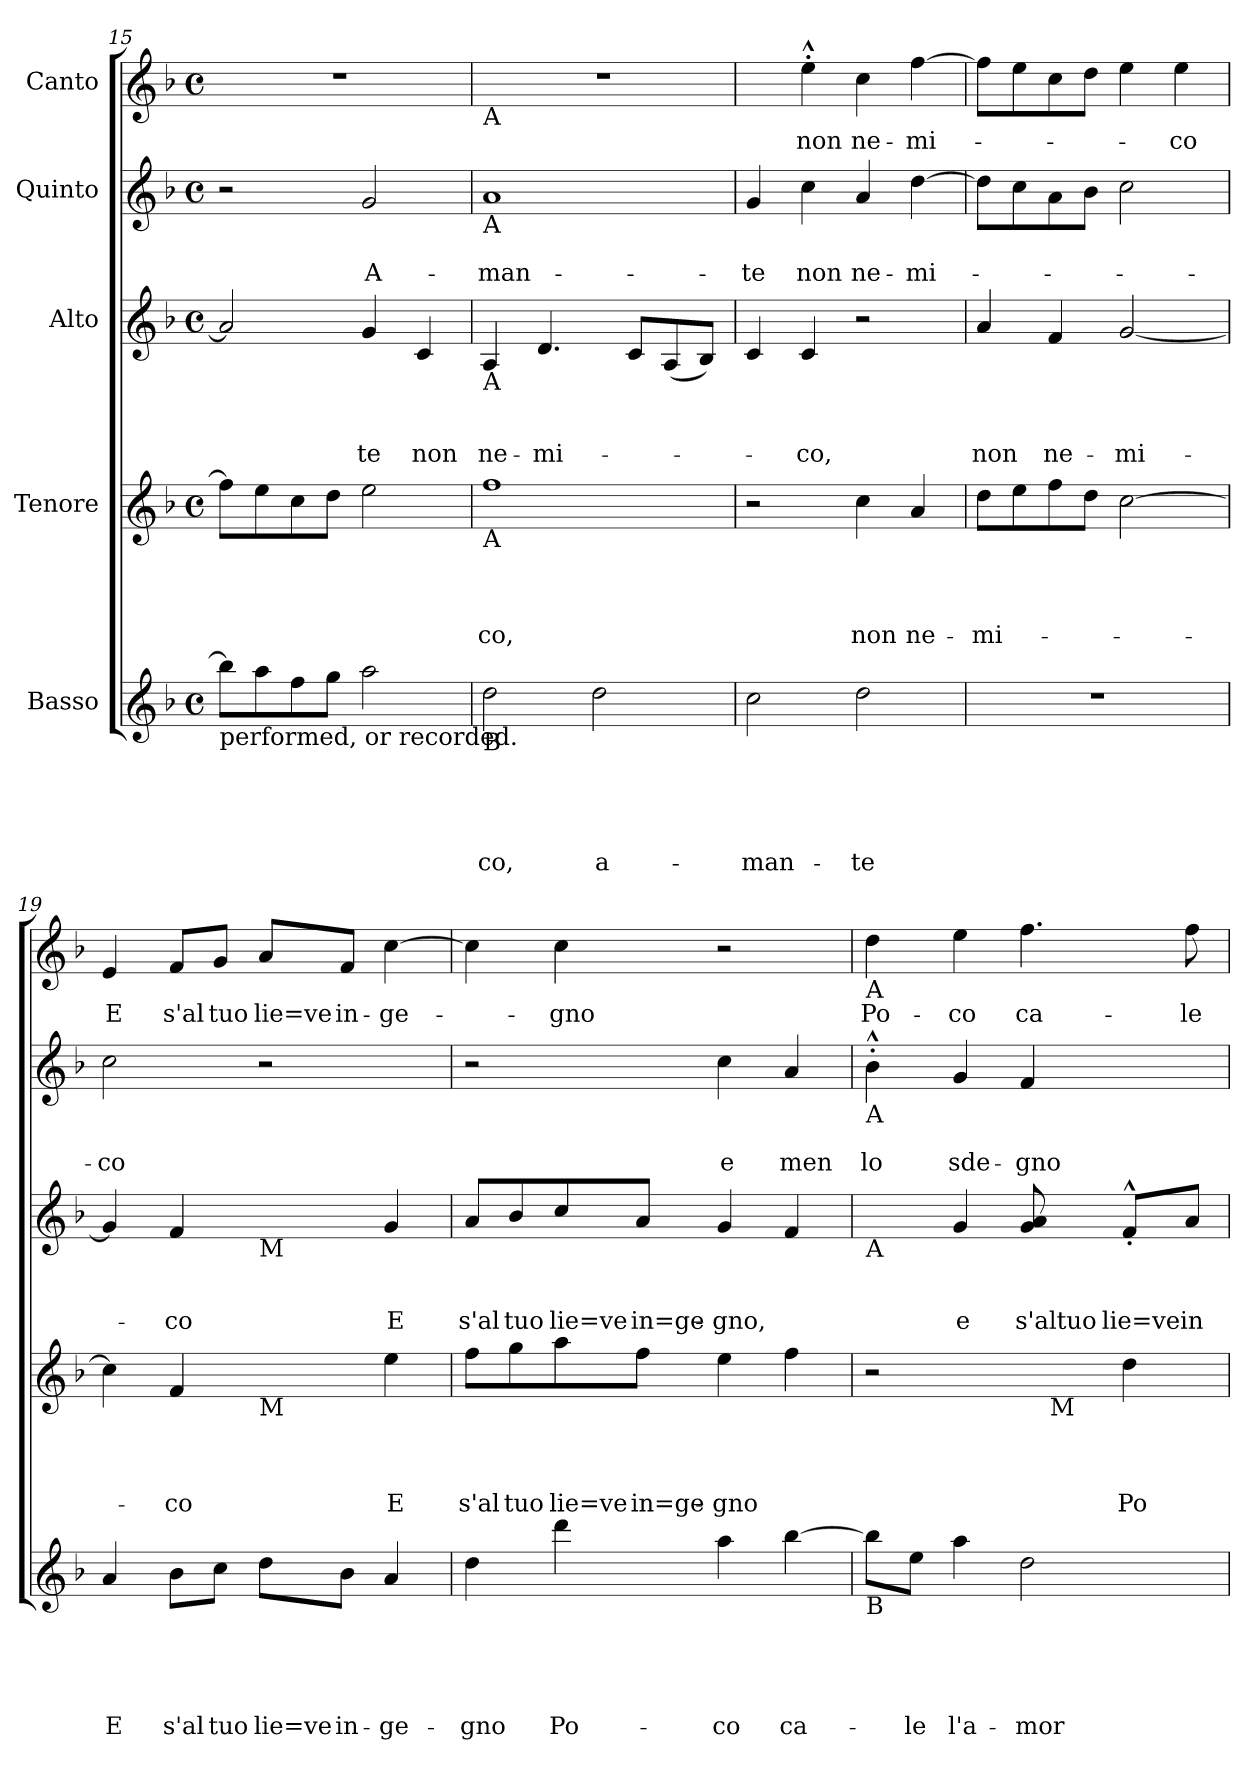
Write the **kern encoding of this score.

**kern	**text	**text	**text	**text	**text	**kern	**text	**text	**text	**text	**kern	**text	**text	**text	**kern	**text	**text	**kern	**text
*part5	*part5	*part5	*part5	*part5	*part5	*part4	*part4	*part4	*part4	*part4	*part3	*part3	*part3	*part3	*part2	*part2	*part2	*part1	*part1
*staff5	*staff5	*staff5	*staff5	*staff5	*staff5	*staff4	*staff4	*staff4	*staff4	*staff4	*staff3	*staff3	*staff3	*staff3	*staff2	*staff2	*staff2	*staff1	*staff1
*I"Basso	*	*	*	*	*	*I"Tenore	*	*	*	*	*I"Alto	*	*	*	*I"Quinto	*	*	*I"Canto	*
*clefG2	*	*	*	*	*	*clefG2	*	*	*	*	*clefG2	*	*	*	*clefG2	*	*	*clefG2	*
*k[b-]	*	*	*	*	*	*k[b-]	*	*	*	*	*k[b-]	*	*	*	*k[b-]	*	*	*k[b-]	*
*F:	*	*	*	*	*	*F:	*	*	*	*	*F:	*	*	*	*F:	*	*	*F:	*
*M4/4	*	*	*	*	*	*M4/4	*	*	*	*	*M4/4	*	*	*	*M4/4	*	*	*M4/4	*
*met(c)	*	*	*	*	*	*met(c)	*	*	*	*	*met(c)	*	*	*	*met(c)	*	*	*met(c)	*
=15	=15	=15	=15	=15	=15	=15	=15	=15	=15	=15	=15	=15	=15	=15	=15	=15	=15	=15	=15
!LO:TX:b:t=performed, or recorded.	!	!	!	!	!	!	!	!	!	!	!	!	!	!	!	!	!	!	!
8bb-\L]	.	.	.	.	.	8ff\L]	.	.	.	.	2a/]	.	.	.	2r	.	.	1r	.
8aa\	.	.	.	.	.	8ee\	.	.	.	.	.	.	.	.	.	.	.	.	.
8ff\	.	.	.	.	.	8cc\	.	.	.	.	.	.	.	.	.	.	.	.	.
8gg\J	.	.	.	.	.	8dd\J	.	.	.	.	.	.	.	.	.	.	.	.	.
!	!	!	!	!	!	!	!	!	!	!	!	!	!	!LO:LY:b	!	!	!LO:LY:b	!	!
2aa\	.	.	.	.	.	2ee\	.	.	.	.	4g/	.	.	-te	2g/	.	A-	.	.
!	!	!	!	!	!	!	!	!	!	!	!	!	!	!LO:LY:b	!	!	!	!	!
.	.	.	.	.	.	.	.	.	.	.	4c/	.	.	non	.	.	.	.	.
!!LO:PB:g=z
=16	=16	=16	=16	=16	=16	=16	=16	=16	=16	=16	=16	=16	=16	=16	=16	=16	=16	=16	=16
!	!	!	!	!	!	!	!	!	!	!	!	!	!	!	!	!	!	!LO:TX:b:t=A	!
!	!	!	!	!	!	!	!	!	!	!	!	!	!	!	!LO:TX:b:t=A	!	!	!	!
!	!	!	!	!	!	!	!	!	!	!	!LO:TX:b:t=A	!	!	!	!	!	!	!	!
!	!	!	!	!	!	!LO:TX:b:t=A	!	!	!	!	!	!	!	!	!	!	!	!	!
!LO:TX:b:t=B	!	!	!	!	!	!	!	!	!	!	!	!	!	!	!	!	!	!	!
!	!	!	!	!	!LO:LY:b	!	!	!	!	!LO:LY:b	!	!	!	!LO:LY:b	!	!	!LO:LY:b	!	!
2dd\	.	.	.	.	-co,	1ff	.	.	.	-co,	4A/	.	.	ne-	1a	.	-man-	1r	.
!	!	!	!	!	!	!	!	!	!	!	!	!	!	!LO:LY:b	!	!	!	!	!
.	.	.	.	.	.	.	.	.	.	.	4.d/	.	.	-mi-	.	.	.	.	.
!	!	!	!	!	!LO:LY:b	!	!	!	!	!	!	!	!	!	!	!	!	!	!
2dd\	.	.	.	.	a-	.	.	.	.	.	.	.	.	.	.	.	.	.	.
.	.	.	.	.	.	.	.	.	.	.	8c/L	.	.	.	.	.	.	.	.
.	.	.	.	.	.	.	.	.	.	.	(>8A/	.	.	.	.	.	.	.	.
.	.	.	.	.	.	.	.	.	.	.	8B-/J)	.	.	.	.	.	.	.	.
=17	=17	=17	=17	=17	=17	=17	=17	=17	=17	=17	=17	=17	=17	=17	=17	=17	=17	=17	=17
!	!	!	!	!	!LO:LY:b	!	!	!	!	!	!	!	!	!	!	!	!LO:LY:b	!	!
2cc\	.	.	.	.	-man-	2r	.	.	.	.	4c/	.	.	.	4g/	.	-te	4ryy	.
!	!	!	!	!	!	!	!	!	!	!	!	!	!	!LO:LY:b	!	!	!LO:LY:b	!	!LO:LY:b
.	.	.	.	.	.	.	.	.	.	.	4c/	.	.	-co,	4cc\	.	non	4ee^^>'>\	non
!	!	!	!	!	!LO:LY:b	!	!	!	!	!LO:LY:b	!	!	!	!	!	!	!LO:LY:b	!	!LO:LY:b
2dd\	.	.	.	.	-te	4cc\	.	.	.	non	2r	.	.	.	4a/	.	ne-	4cc\	ne-
!	!	!	!	!	!	!	!	!	!	!LO:LY:b	!	!	!	!	!	!	!LO:LY:b	!	!LO:LY:b
.	.	.	.	.	.	4a/	.	.	.	ne-	.	.	.	.	[>4dd\	.	-mi-	[>4ff\	-mi-
=18	=18	=18	=18	=18	=18	=18	=18	=18	=18	=18	=18	=18	=18	=18	=18	=18	=18	=18	=18
!	!	!	!	!	!	!	!	!	!	!LO:LY:b	!	!	!	!LO:LY:b	!	!	!	!	!
1r	.	.	.	.	.	8dd\L	.	.	.	-mi-	4a/	.	.	non	8dd\L]	.	.	8ff\L]	.
.	.	.	.	.	.	8ee\	.	.	.	.	.	.	.	.	8cc\	.	.	8ee\	.
!	!	!	!	!	!	!	!	!	!	!	!	!	!	!LO:LY:b	!	!	!	!	!
.	.	.	.	.	.	8ff\	.	.	.	.	4f/	.	.	ne-	8a\	.	.	8cc\	.
.	.	.	.	.	.	8dd\J	.	.	.	.	.	.	.	.	8b-\J	.	.	8dd\J	.
!	!	!	!	!	!	!	!	!	!	!	!	!	!	!LO:LY:b	!	!	!	!	!
.	.	.	.	.	.	[>2cc\	.	.	.	.	[<2g/	.	.	-mi-	2cc\	.	.	4ee\	.
!	!	!	!	!	!	!	!	!	!	!	!	!	!	!	!	!	!	!	!LO:LY:b
.	.	.	.	.	.	.	.	.	.	.	.	.	.	.	.	.	.	4ee\	-co
=19	=19	=19	=19	=19	=19	=19	=19	=19	=19	=19	=19	=19	=19	=19	=19	=19	=19	=19	=19
!	!	!	!	!	!LO:LY:b	!	!	!	!	!	!	!	!	!	!	!	!LO:LY:b	!	!LO:LY:b
4a/	.	.	.	.	E	4cc\]	.	.	.	.	4g/]	.	.	.	2cc\	.	-co	4e/	E
!	!	!	!	!	!LO:LY:b	!	!	!	!	!LO:LY:b	!	!	!	!LO:LY:b	!	!	!	!	!LO:LY:b
8b-\L	.	.	.	.	s'al	4f/	.	.	.	-co	4f/	.	.	-co	.	.	.	8f/L	s'al
!	!	!	!	!	!LO:LY:b	!	!	!	!	!	!	!	!	!	!	!	!	!	!LO:LY:b
8cc\J	.	.	.	.	tuo	.	.	.	.	.	.	.	.	.	.	.	.	8g/J	tuo
!	!	!	!	!	!	!	!	!	!	!	!LO:TX:b:t=M	!	!	!	!	!	!	!	!
!	!	!	!	!	!	!LO:TX:b:t=M	!	!	!	!	!	!	!	!	!	!	!	!	!
!	!	!	!	!	!LO:LY:b	!	!	!	!	!	!	!	!	!	!	!	!	!	!LO:LY:b
8dd\L	.	.	.	.	lie=ve	4ryy	.	.	.	.	4ryy	.	.	.	2r	.	.	8a/L	lie=ve
!	!	!	!	!	!LO:LY:b	!	!	!	!	!	!	!	!	!	!	!	!	!	!LO:LY:b
8b-\J	.	.	.	.	in-	.	.	.	.	.	.	.	.	.	.	.	.	8f/J	in-
!	!	!	!	!	!LO:LY:b	!	!	!	!	!LO:LY:b	!	!	!	!LO:LY:b	!	!	!	!	!LO:LY:b
4a/	.	.	.	.	-ge-	4ee\	.	.	.	E	4g/	.	.	E	.	.	.	[>4cc\	-ge-
=20	=20	=20	=20	=20	=20	=20	=20	=20	=20	=20	=20	=20	=20	=20	=20	=20	=20	=20	=20
!	!	!	!	!	!LO:LY:b	!	!	!	!	!LO:LY:b	!	!	!	!LO:LY:b	!	!	!	!	!
4dd\	.	.	.	.	-gno	8ff\L	.	.	.	s'al	8a/L	.	.	s'al	2r	.	.	4cc\]	.
!	!	!	!	!	!	!	!	!	!	!LO:LY:b	!	!	!	!LO:LY:b	!	!	!	!	!
.	.	.	.	.	.	8gg\	.	.	.	tuo	8b-/	.	.	tuo	.	.	.	.	.
!	!	!	!	!	!LO:LY:b	!	!	!	!	!LO:LY:b	!	!	!	!LO:LY:b	!	!	!	!	!LO:LY:b
4ddd\	.	.	.	.	Po-	8aa\	.	.	.	lie=ve	8cc/	.	.	lie=ve	.	.	.	4cc\	-gno
!	!	!	!	!	!	!	!	!	!	!LO:LY:b	!	!	!	!LO:LY:b	!	!	!	!	!
.	.	.	.	.	.	8ff\J	.	.	.	in=ge-	8a/J	.	.	in=ge-	.	.	.	.	.
!	!	!	!	!	!LO:LY:b	!	!	!	!	!LO:LY:b	!	!	!	!LO:LY:b	!	!	!LO:LY:b	!	!
4aa\	.	.	.	.	-co	4ee\	.	.	.	-gno	4g/	.	.	-gno,	4cc\	.	e	2r	.
!	!	!	!	!	!LO:LY:b	!	!	!	!	!	!	!	!	!	!	!	!LO:LY:b	!	!
[<4bb-\	.	.	.	.	ca-	4ff\	.	.	.	.	4f/	.	.	.	4a/	.	men	.	.
!!LO:LB:g=z
=21	=21	=21	=21	=21	=21	=21	=21	=21	=21	=21	=21	=21	=21	=21	=21	=21	=21	=21	=21
!	!	!	!	!	!	!	!	!	!	!	!	!	!	!	!	!	!	!LO:TX:b:t=A	!
!	!	!	!	!	!	!	!	!	!	!	!	!	!	!	!LO:TX:b:t=A	!	!	!	!
!	!	!	!	!	!	!	!	!	!	!	!LO:TX:b:t=A	!	!	!	!	!	!	!	!
!	!	!	!	!	!	!LO:TX:b:t=A	!	!	!	!	!	!	!	!	!	!	!	!	!
!LO:TX:b:t=B	!	!	!	!	!	!	!	!	!	!	!	!	!	!	!	!	!	!	!
!	!	!	!	!	!	!	!	!	!	!	!	!	!	!	!	!	!LO:LY:b	!	!LO:LY:b
*	*	*	*	*	*	*^	*	*	*	*	*	*	*	*	*	*	*	*	*
8bb-\L]	.	.	.	.	.	2r	2ryy	.	.	.	.	4ryy	.	.	.	4b-^^>'>\	.	lo	4dd\	Po-
!	!	!	!	!	!LO:LY:b	!	!	!	!	!	!	!	!	!	!	!	!	!	!	!
8ee\J	.	.	.	.	-le	.	.	.	.	.	.	.	.	.	.	.	.	.	.	.
!	!	!	!	!	!LO:LY:b	!	!	!	!	!	!	!	!	!	!LO:LY:b	!	!	!LO:LY:b	!	!LO:LY:b
4aa\	.	.	.	.	l'a-	.	.	.	.	.	.	4g/	.	.	e	4g/	.	sde-	4ee\	-co
!	!	!	!	!	!LO:LY:b	!	!	!	!	!	!	!	!	!	!LO:LY:b	!	!	!LO:LY:b	!	!LO:LY:b
2dd\	.	.	.	.	-mor	4ryy	16ryy	.	.	.	.	8g/ 8a/	.	.	s'altuo	4f/	.	-gno	4.ff\	ca-
!	!	!	!	!	!	!	!LO:TX:b:t=M	!	!	!	!	!	!	!	!	!	!	!	!	!
.	.	.	.	.	.	.	4..ryy	.	.	.	.	.	.	.	.	.	.	.	.	.
.	.	.	.	.	.	.	.	.	.	.	.	8ryy	.	.	.	.	.	.	.	.
!	!	!	!	!	!	!	!	!	!	!	!LO:LY:b	!	!	!	!LO:LY:b	!	!	!	!	!
.	.	.	.	.	.	4dd\	.	.	.	.	Po-	8f^^<'</L	.	.	lie=ve	4ryy	.	.	.	.
!	!	!	!	!	!	!	!	!	!	!	!	!	!	!	!LO:LY:b	!	!	!	!	!LO:LY:b
.	.	.	.	.	.	.	.	.	.	.	.	8a/J	.	.	in	.	.	.	8ff\	-le
*	*	*	*	*	*	*v	*v	*	*	*	*	*	*	*	*	*	*	*	*	*
=	=	=	=	=	=	=	=	=	=	=	=	=	=	=	=	=	=	=	=
*-	*-	*-	*-	*-	*-	*-	*-	*-	*-	*-	*-	*-	*-	*-	*-	*-	*-	*-	*-
